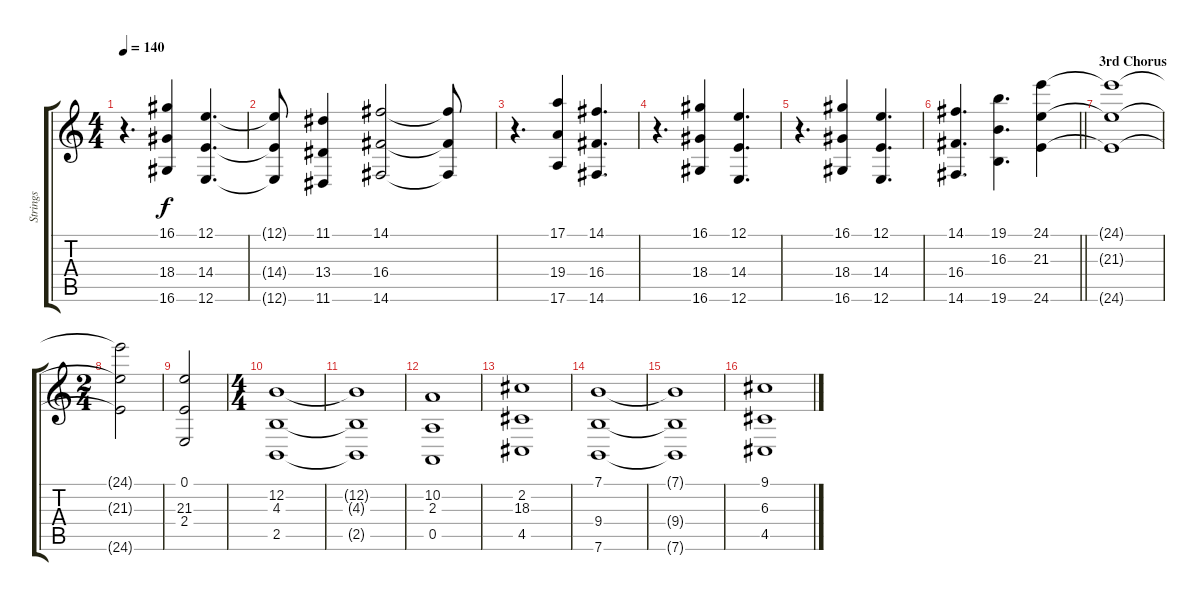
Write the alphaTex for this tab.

\track ("Strings" "Strings") {instrument synthstrings2}
\staff {score tabs}
\tuning (E4 B3 G3 D3 A2 E2) {hide}
\ts (4 4)
\tempo 140
\clef g2
\ks c
r.4{d dy f} (16.1 18.4 16.6).4 (12.1 14.4 12.6).4{d} |
(12.1{t} 14.4{t} 12.6{t}).8 (11.1 13.4 11.6).4 (14.1 16.4 14.6).2 (14.1{t} 16.4{t} 14.6{t}).8 |
r.4{d} (17.1 19.4 17.6).4 (14.1 16.4 14.6).4{d} |
r.4{d} (16.1 18.4 16.6).4 (12.1 14.4 12.6).4{d} |
r.4{d} (16.1 18.4 16.6).4 (12.1 14.4 12.6).4{d} |
\barLineRight lightlight
(14.1 16.4 14.6).4{d} (19.1 16.3 19.6).4{d} (24.1 21.3 24.6).4 |
\section ("" "3rd Chorus")
(24.1{t} 21.3{t} 24.6{t}).1 |
\ts (2 4)
(24.1{t} 21.3{t} 24.6{t}).2 |
(0.1 21.3 2.4).2 |
\ts (4 4)
(12.2 4.3 2.5).1 |
(12.2{t} 4.3{t} 2.5{t}).1 |
(10.2 2.3 0.5).1 |
(2.2 18.3 4.5).1 |
(7.1 9.4 7.6).1 |
(7.1{t} 9.4{t} 7.6{t}).1 |
(9.1 6.3 4.5).1
